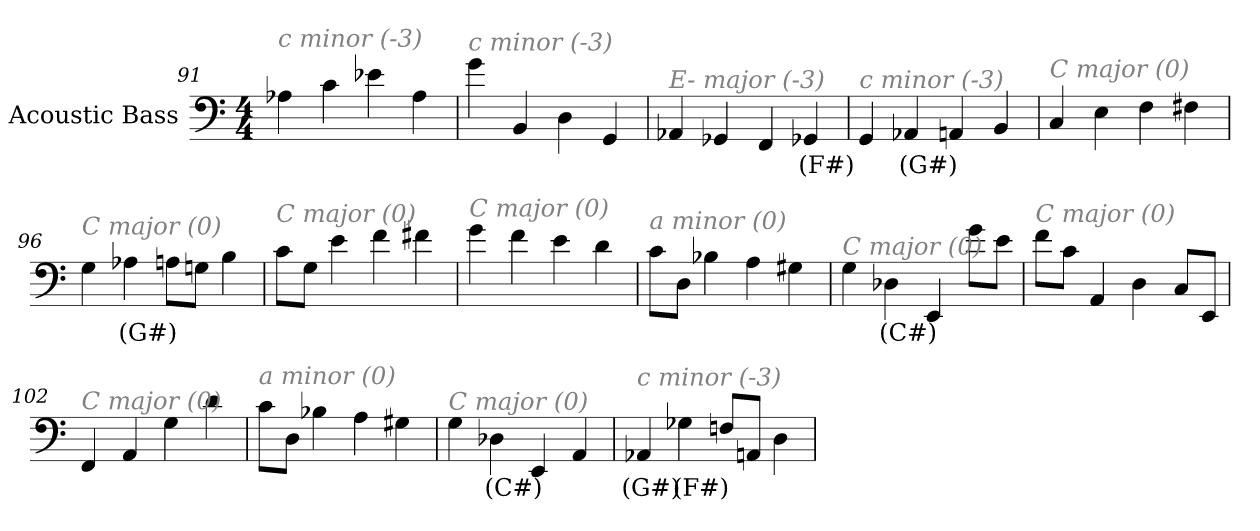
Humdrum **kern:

**kern	**text
*part1	*part1
*staff1	*staff1
*I"Acoustic Bass	*
*clefF4	*
*ITrd7c12	*
*k[]	*
*C:	*
*M4/4	*
=91	=91
!LO:TX:i:color=#808080:t=c minor (-3)	!
4AA-X	.
4C	.
4E-X	.
4AA-	.
=92	=92
!LO:TX:i:color=#808080:t=c minor (-3)	!
4G	.
4BBB	.
4DD	.
4GGG	.
=93	=93
!LO:TX:i:color=#808080:t=E- major (-3)	!
4AAA-X	.
4GGG-X	.
4FFF	.
4GGG-Xi	(F#)
=94	=94
!LO:TX:i:color=#808080:t=c minor (-3)	!
4GGG	.
4AAA-Xi	(G#)
4AAA	.
4BBB	.
=95	=95
!LO:TX:i:color=#808080:t=C major (0)	!
4CC	.
4EE	.
4FF	.
4FF#X	.
=96	=96
!LO:TX:i:color=#808080:t=C major (0)	!
4GG	.
4AA-Xi	(G#)
8AAL	.
8GGnJ	.
4BB	.
=97	=97
!LO:TX:i:color=#808080:t=C major (0)	!
8CL	.
8GGJ	.
4E	.
4F	.
4F#X	.
=98	=98
!LO:TX:i:color=#808080:t=C major (0)	!
4G	.
4F	.
4E	.
4D	.
=99	=99
!LO:TX:i:color=#808080:t=a minor (0)	!
8CL	.
8DDJ	.
4BB-X	.
4AA	.
4GG#X	.
=100	=100
!LO:TX:i:color=#808080:t=C major (0)	!
4GG	.
4DD-Xi	(C#)
4EEE	.
8GL	.
8EJ	.
=101	=101
!LO:TX:i:color=#808080:t=C major (0)	!
8FL	.
8CJ	.
4AAA	.
4DD	.
8CCL	.
8EEEJ	.
=102	=102
!LO:TX:i:color=#808080:t=C major (0)	!
4FFF	.
4AAA	.
4GG	.
4D	.
=103	=103
!LO:TX:i:color=#808080:t=a minor (0)	!
8CL	.
8DDJ	.
4BB-X	.
4AA	.
4GG#X	.
=104	=104
!LO:TX:i:color=#808080:t=C major (0)	!
4GG	.
4DD-Xi	(C#)
4EEE	.
4AAA	.
=105	=105
!LO:TX:i:color=#808080:t=c minor (-3)	!
4AAA-Xi	(G#)
4GG-Xi	(F#)
8FFnL	.
8AAAJ	.
4DD	.
=	=
*-	*-
